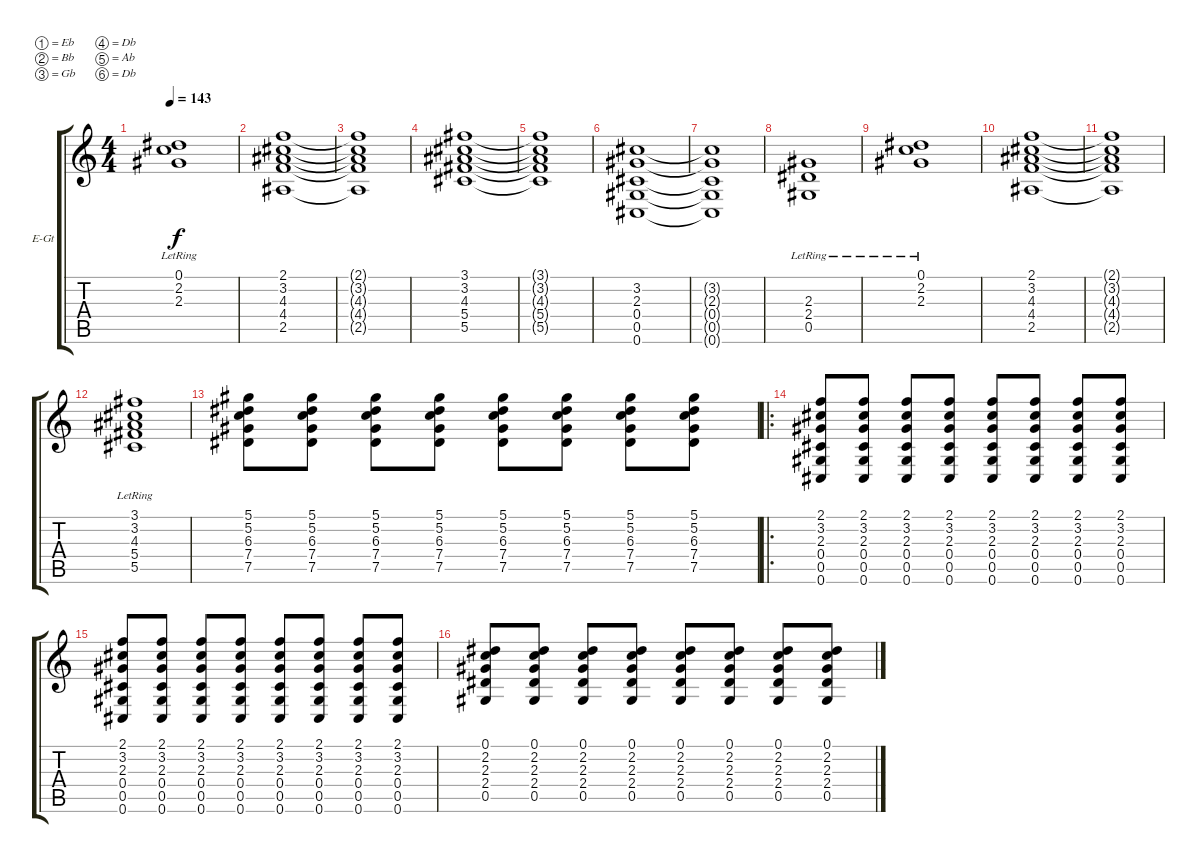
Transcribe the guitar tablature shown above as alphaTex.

\bracketExtendMode groupsimilarinstruments
\firstSystemTrackNameOrientation horizontal
\otherSystemsTrackNameOrientation horizontal
\track ("Tim" "E-Gt") {instrument distortionguitar}
\staff {score tabs}
\tuning (Eb4 Bb3 Gb3 Db3 Ab2 Db2)
\ts (4 4)
\tempo 143
\clef g2
\ks c
(0.1{lr} 2.2{lr} 2.3{lr}).1{dy f} |
(2.1 3.2 4.3 4.4 2.5).1 |
(2.1{t} 3.2{t} 4.3{t} 4.4{t} 2.5{t}).1 |
(3.1 3.2 4.3 5.4 5.5).1 |
(3.1{t} 3.2{t} 4.3{t} 5.4{t} 5.5{t}).1 |
(3.2 2.3 0.4 0.5 0.6).1 |
(3.2{t} 2.3{t} 0.4{t} 0.5{t} 0.6{t}).1 |
(2.3{lr} 2.4{lr} 0.5{lr}).1 |
(0.1{lr} 2.2{lr} 2.3{lr}).1 |
(2.1 3.2 4.3 4.4 2.5).1 |
(2.1{t} 3.2{t} 4.3{t} 4.4{t} 2.5{t}).1 |
(3.1{lr} 3.2{lr} 4.3{lr} 5.4{lr} 5.5{lr}).1 |
(5.1 5.2 6.3 7.4 7.5).8 (5.1 5.2 6.3 7.4 7.5).8 (5.1 5.2 6.3 7.4 7.5).8 (5.1 5.2 6.3 7.4 7.5).8 (5.1 5.2 6.3 7.4 7.5).8 (5.1 5.2 6.3 7.4 7.5).8 (5.1 5.2 6.3 7.4 7.5).8 (5.1 5.2 6.3 7.4 7.5).8 |
\ro
(2.1 3.2 2.3 0.4 0.5 0.6).8 (2.1 3.2 2.3 0.4 0.5 0.6).8 (2.1 3.2 2.3 0.4 0.5 0.6).8 (2.1 3.2 2.3 0.4 0.5 0.6).8 (2.1 3.2 2.3 0.4 0.5 0.6).8 (2.1 3.2 2.3 0.4 0.5 0.6).8 (2.1 3.2 2.3 0.4 0.5 0.6).8 (2.1 3.2 2.3 0.4 0.5 0.6).8 |
(2.1 3.2 2.3 0.4 0.5 0.6).8 (2.1 3.2 2.3 0.4 0.5 0.6).8 (2.1 3.2 2.3 0.4 0.5 0.6).8 (2.1 3.2 2.3 0.4 0.5 0.6).8 (2.1 3.2 2.3 0.4 0.5 0.6).8 (2.1 3.2 2.3 0.4 0.5 0.6).8 (2.1 3.2 2.3 0.4 0.5 0.6).8 (2.1 3.2 2.3 0.4 0.5 0.6).8 |
(0.1 2.2 2.3 2.4 0.5).8 (0.1 2.2 2.3 2.4 0.5).8 (0.1 2.2 2.3 2.4 0.5).8 (0.1 2.2 2.3 2.4 0.5).8 (0.1 2.2 2.3 2.4 0.5).8 (0.1 2.2 2.3 2.4 0.5).8 (0.1 2.2 2.3 2.4 0.5).8 (0.1 2.2 2.3 2.4 0.5).8
